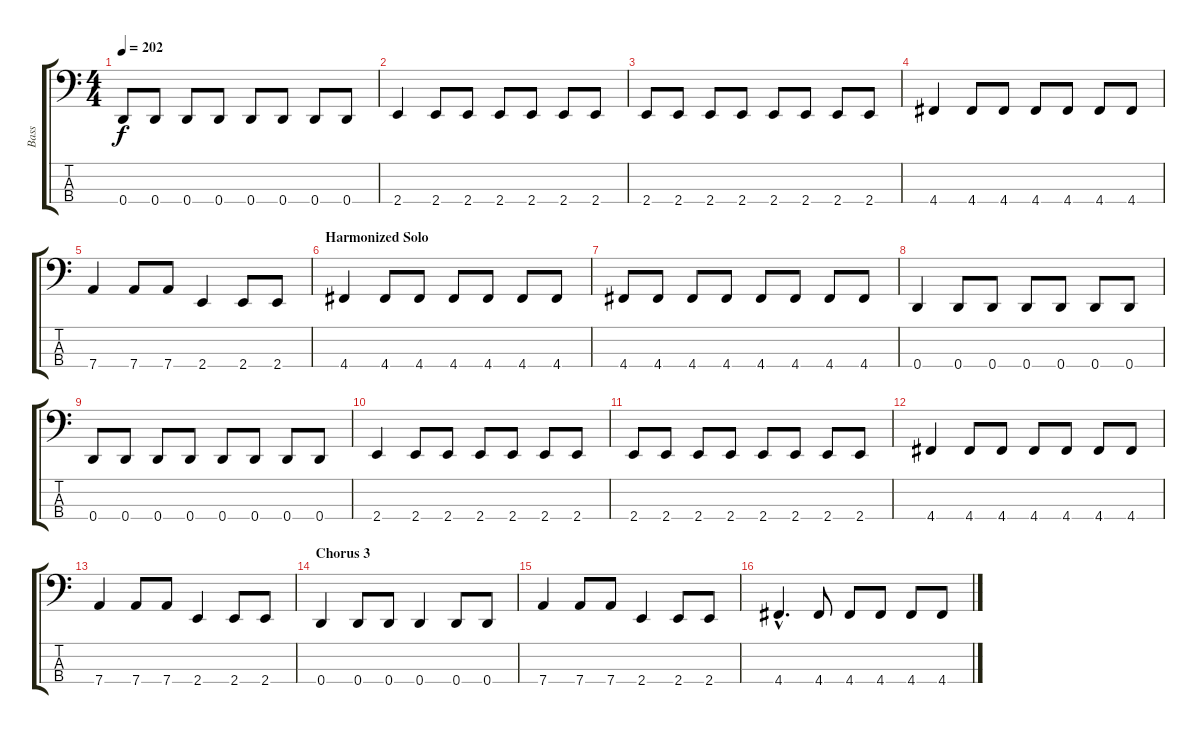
\track ("Bass" "Bass") {instrument electricbassfinger}
\staff {score tabs}
\tuning (G2 D2 A1 D1) {hide}
\ts (4 4)
\tempo 202
\clef f4
\ks c
0.4.8{dy f} 0.4.8 0.4.8 0.4.8 0.4.8 0.4.8 0.4.8 0.4.8 |
2.4.4 2.4.8 2.4.8 2.4.8 2.4.8 2.4.8 2.4.8 |
2.4.8 2.4.8 2.4.8 2.4.8 2.4.8 2.4.8 2.4.8 2.4.8 |
4.4.4 4.4.8 4.4.8 4.4.8 4.4.8 4.4.8 4.4.8 |
7.4.4 7.4.8 7.4.8 2.4.4 2.4.8 2.4.8 |
\section ("" "Harmonized Solo")
4.4.4 4.4.8 4.4.8 4.4.8 4.4.8 4.4.8 4.4.8 |
4.4.8 4.4.8 4.4.8 4.4.8 4.4.8 4.4.8 4.4.8 4.4.8 |
0.4.4 0.4.8 0.4.8 0.4.8 0.4.8 0.4.8 0.4.8 |
0.4.8 0.4.8 0.4.8 0.4.8 0.4.8 0.4.8 0.4.8 0.4.8 |
2.4.4 2.4.8 2.4.8 2.4.8 2.4.8 2.4.8 2.4.8 |
2.4.8 2.4.8 2.4.8 2.4.8 2.4.8 2.4.8 2.4.8 2.4.8 |
4.4.4 4.4.8 4.4.8 4.4.8 4.4.8 4.4.8 4.4.8 |
7.4.4 7.4.8 7.4.8 2.4.4 2.4.8 2.4.8 |
\section ("" "Chorus 3")
0.4.4 0.4.8 0.4.8 0.4.4 0.4.8 0.4.8 |
7.4.4 7.4.8 7.4.8 2.4.4 2.4.8 2.4.8 |
4.4{hac}.4{d} 4.4.8 4.4.8 4.4.8 4.4.8 4.4.8
